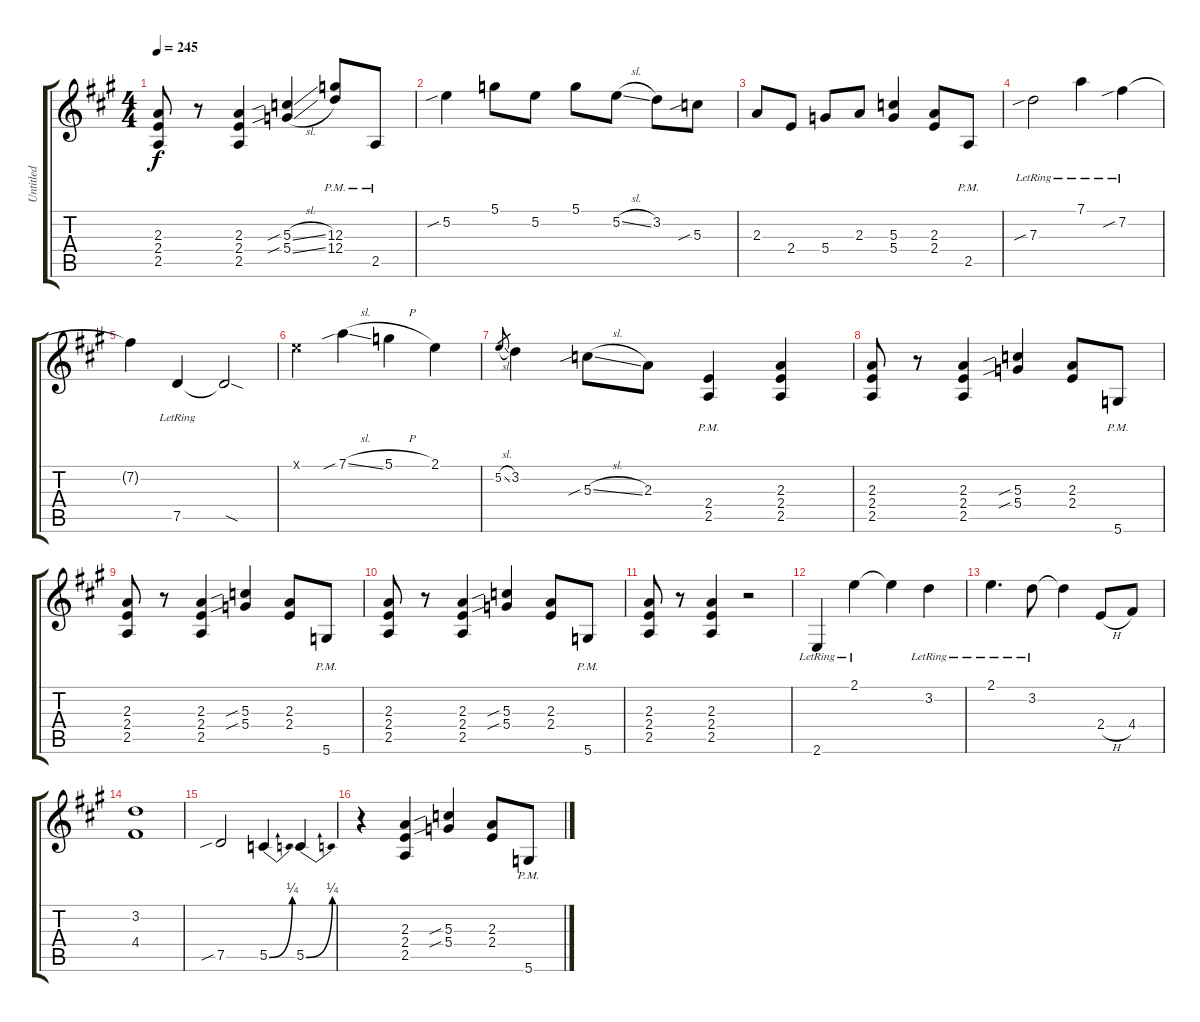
\track ("Untitled" "Untitled") {instrument overdrivenguitar}
\staff {score tabs}
\tuning (D4 B3 G3 D3 G2 D2) {hide}
\ts (4 4)
\tempo 245
\clef g2
\ks a
(2.3 2.4 2.5).8{dy f} r.8 (2.3 2.4 2.5).4 (5.3{sib sl} 5.4{sib sl}).4 (12.3{pm} 12.4{pm}).8 2.5{pm}.8 |
5.2{sib}.4 5.1.8 5.2.8 5.1.8 5.2{sl}.8 3.2.8 5.3{sib}.8 |
2.3.8 2.4.8 5.4.8 2.3.8 (5.3 5.4).4 (2.3 2.4).8 2.5{pm}.8 |
7.3{sib lr}.2 7.1{lr}.4 7.2{sib lr}.4 |
7.2{t}.4 7.5{lr}.4 7.5{sod t}.2 |
2.1{x}.4 7.1{sib sl}.4 5.1{h}.4 2.1.4 |
5.2{sl}.8{gr} 3.2.4 5.3{sib sl}.8 2.3.8 (2.4{pm} 2.5{pm}).4 (2.3 2.4 2.5).4 |
(2.3 2.4 2.5).8 r.8 (2.3 2.4 2.5).4 (5.3{sib} 5.4{sib}).4 (2.3 2.4).8 5.6{pm}.8 |
(2.3 2.4 2.5).8 r.8 (2.3 2.4 2.5).4 (5.3{sib} 5.4{sib}).4 (2.3 2.4).8 5.6{pm}.8 |
(2.3 2.4 2.5).8 r.8 (2.3 2.4 2.5).4 (5.3{sib} 5.4{sib}).4 (2.3 2.4).8 5.6{pm}.8 |
(2.3 2.4 2.5).8 r.8 (2.3 2.4 2.5).4 r.2 |
2.6{lr}.4 2.1{lr}.4 2.1{t}.4 3.2{lr}.4 |
2.1{lr}.4{d} 3.2{lr}.8 3.2{t}.4 2.4{h}.8 4.4.8 |
(3.2 4.4).1 |
7.5{sib}.2 5.5{be (bend 0 0 60 1)}.4 5.5{be (bend 0 0 60 1)}.4 |
r.4 (2.3 2.4 2.5).4 (5.3{sib} 5.4{sib}).4 (2.3 2.4).8 5.6{pm}.8
